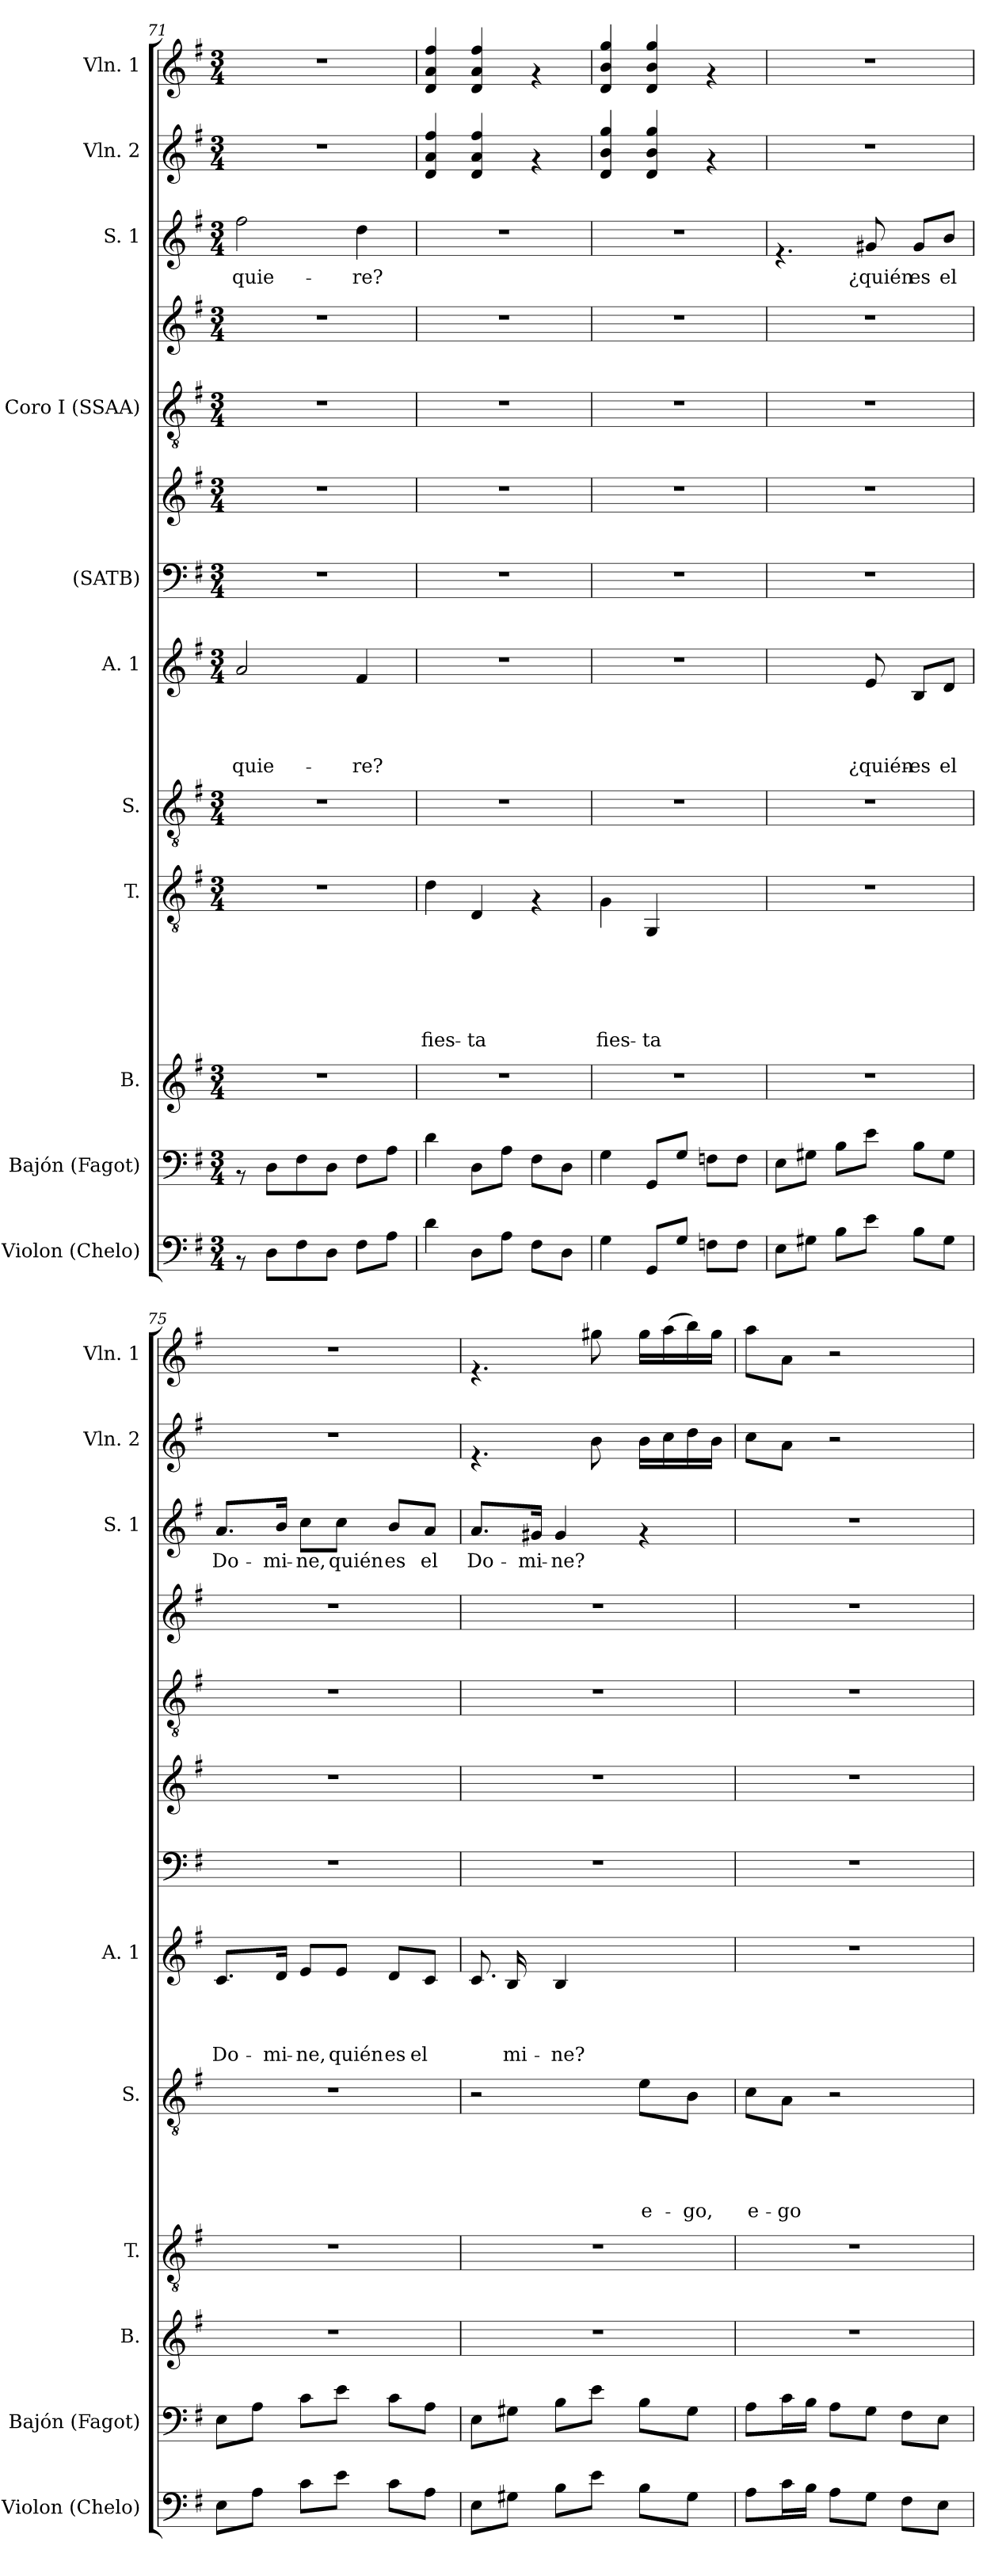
**kern	**kern	**kern	**kern	**text	**text	**text	**text	**text	**text	**kern	**text	**text	**text	**text	**text	**kern	**text	**text	**text	**text	**kern	**kern	**kern	**kern	**kern	**text	**kern	**kern
*part11	*part10	*part9	*part8	*part8	*part8	*part8	*part8	*part8	*part8	*part7	*part7	*part7	*part7	*part7	*part7	*part6	*part6	*part6	*part6	*part6	*part5	*part5	*part4	*part4	*part3	*part3	*part2	*part1
*staff13	*staff12	*staff11	*staff10	*staff10	*staff10	*staff10	*staff10	*staff10	*staff10	*staff9	*staff9	*staff9	*staff9	*staff9	*staff9	*staff8	*staff8	*staff8	*staff8	*staff8	*staff7	*staff6	*staff5	*staff4	*staff3	*staff3	*staff2	*staff1
*I"Violon (Chelo)	*I"Bajón (Fagot)	*I"B.	*I"T.	*	*	*	*	*	*	*I"S.	*	*	*	*	*	*I"A. 1	*	*	*	*	*I"(SATB)	*	*I"Coro I (SSAA)	*	*I"S. 1	*	*I"Vln. 2	*I"Vln. 1
*I'Violon (Chelo)	*I'Bajón (Fagot)	*I'B.	*I'T.	*	*	*	*	*	*	*I'S.	*	*	*	*	*	*I'A. 1	*	*	*	*	*	*	*	*	*I'S. 1	*	*I'Vln. 2	*I'Vln. 1
!!LO:PB:g=z
*clefF4	*clefF4	*clefG2	*clefGv2	*	*	*	*	*	*	*clefGv2	*	*	*	*	*	*clefG2	*	*	*	*	*clefF4	*clefG2	*clefGv2	*clefG2	*clefG2	*	*clefG2	*clefG2
*k[f#]	*k[f#]	*k[f#]	*k[f#]	*	*	*	*	*	*	*k[f#]	*	*	*	*	*	*k[f#]	*	*	*	*	*k[f#]	*k[f#]	*k[f#]	*k[f#]	*k[f#]	*	*k[f#]	*k[f#]
*G:	*G:	*G:	*G:	*	*	*	*	*	*	*G:	*	*	*	*	*	*G:	*	*	*	*	*G:	*G:	*G:	*G:	*G:	*	*G:	*G:
*M3/4	*M3/4	*M3/4	*M3/4	*	*	*	*	*	*	*M3/4	*	*	*	*	*	*M3/4	*	*	*	*	*M3/4	*M3/4	*M3/4	*M3/4	*M3/4	*	*M3/4	*M3/4
=71	=71	=71	=71	=71	=71	=71	=71	=71	=71	=71	=71	=71	=71	=71	=71	=71	=71	=71	=71	=71	=71	=71	=71	=71	=71	=71	=71	=71
!	!	!	!	!	!	!	!	!	!	!	!	!	!	!	!	!	!	!	!	!LO:LY:b	!	!	!	!	!	!LO:LY:b	!	!
8rAA	8rAA	2.r	2.r	.	.	.	.	.	.	2.r	.	.	.	.	.	2a/	.	.	.	quie-	2.r	2.r	2.r	2.r	2ff#\	quie-	2.r	2.r
8D\L	8D\L	.	.	.	.	.	.	.	.	.	.	.	.	.	.	.	.	.	.	.	.	.	.	.	.	.	.	.
8F#\	8F#\	.	.	.	.	.	.	.	.	.	.	.	.	.	.	.	.	.	.	.	.	.	.	.	.	.	.	.
8D\J	8D\J	.	.	.	.	.	.	.	.	.	.	.	.	.	.	.	.	.	.	.	.	.	.	.	.	.	.	.
!	!	!	!	!	!	!	!	!	!	!	!	!	!	!	!	!	!	!	!	!LO:LY:b	!	!	!	!	!	!LO:LY:b	!	!
8F#\L	8F#\L	.	.	.	.	.	.	.	.	.	.	.	.	.	.	4f#/	.	.	.	-re?	.	.	.	.	4dd\	-re?	.	.
8A\J	8A\J	.	.	.	.	.	.	.	.	.	.	.	.	.	.	.	.	.	.	.	.	.	.	.	.	.	.	.
=72	=72	=72	=72	=72	=72	=72	=72	=72	=72	=72	=72	=72	=72	=72	=72	=72	=72	=72	=72	=72	=72	=72	=72	=72	=72	=72	=72	=72
!	!	!	!	!	!	!	!	!	!LO:LY:b	!	!	!	!	!	!	!	!	!	!	!	!	!	!	!	!	!	!	!
4d\	4d\	2.r	4d\	.	.	.	.	.	fies-	2.r	.	.	.	.	.	2.r	.	.	.	.	2.r	2.r	2.r	2.r	2.r	.	4d/ 4a/ 4ff#/	4d/ 4a/ 4ff#/
!	!	!	!	!	!	!	!	!	!LO:LY:b	!	!	!	!	!	!	!	!	!	!	!	!	!	!	!	!	!	!	!
8D\L	8D\L	.	4D/	.	.	.	.	.	-ta	.	.	.	.	.	.	.	.	.	.	.	.	.	.	.	.	.	4d/ 4a/ 4ff#/	4d/ 4a/ 4ff#/
8A\J	8A\J	.	.	.	.	.	.	.	.	.	.	.	.	.	.	.	.	.	.	.	.	.	.	.	.	.	.	.
8F#\L	8F#\L	.	4rF	.	.	.	.	.	.	.	.	.	.	.	.	.	.	.	.	.	.	.	.	.	.	.	4rf	4rf
8D\J	8D\J	.	.	.	.	.	.	.	.	.	.	.	.	.	.	.	.	.	.	.	.	.	.	.	.	.	.	.
=73	=73	=73	=73	=73	=73	=73	=73	=73	=73	=73	=73	=73	=73	=73	=73	=73	=73	=73	=73	=73	=73	=73	=73	=73	=73	=73	=73	=73
!	!	!	!	!	!	!	!	!	!LO:LY:b	!	!	!	!	!	!	!	!	!	!	!	!	!	!	!	!	!	!	!
4G\	4G\	2.r	4G\	.	.	.	.	.	fies-	2.r	.	.	.	.	.	2.r	.	.	.	.	2.r	2.r	2.r	2.r	2.r	.	4d/ 4b/ 4gg/	4d/ 4b/ 4gg/
!	!	!	!	!	!	!	!	!	!LO:LY:b	!	!	!	!	!	!	!	!	!	!	!	!	!	!	!	!	!	!	!
8GG/L	8GG/L	.	4GG/	.	.	.	.	.	-ta	.	.	.	.	.	.	.	.	.	.	.	.	.	.	.	.	.	4d/ 4b/ 4gg/	4d/ 4b/ 4gg/
8G/J	8G/J	.	.	.	.	.	.	.	.	.	.	.	.	.	.	.	.	.	.	.	.	.	.	.	.	.	.	.
8Fn\L	8Fn\L	.	4ryy	.	.	.	.	.	.	.	.	.	.	.	.	.	.	.	.	.	.	.	.	.	.	.	4rf	4rf
8F\J	8F\J	.	.	.	.	.	.	.	.	.	.	.	.	.	.	.	.	.	.	.	.	.	.	.	.	.	.	.
=74	=74	=74	=74	=74	=74	=74	=74	=74	=74	=74	=74	=74	=74	=74	=74	=74	=74	=74	=74	=74	=74	=74	=74	=74	=74	=74	=74	=74
8E\L	8E\L	2.r	2.r	.	.	.	.	.	.	2.r	.	.	.	.	.	4.ryy	.	.	.	.	2.r	2.r	2.r	2.r	4.rf	.	2.r	2.r
8G#X\J	8G#X\J	.	.	.	.	.	.	.	.	.	.	.	.	.	.	.	.	.	.	.	.	.	.	.	.	.	.	.
8B\L	8B\L	.	.	.	.	.	.	.	.	.	.	.	.	.	.	.	.	.	.	.	.	.	.	.	.	.	.	.
!	!	!	!	!	!	!	!	!	!	!	!	!	!	!	!	!	!	!	!	!LO:LY:b	!	!	!	!	!	!LO:LY:b	!	!
8e\J	8e\J	.	.	.	.	.	.	.	.	.	.	.	.	.	.	8e/	.	.	.	¿quién-	.	.	.	.	8g#X/	¿quién	.	.
!	!	!	!	!	!	!	!	!	!	!	!	!	!	!	!	!	!	!	!	!LO:LY:b	!	!	!	!	!	!LO:LY:b	!	!
8B\L	8B\L	.	.	.	.	.	.	.	.	.	.	.	.	.	.	8B/L	.	.	.	-es	.	.	.	.	8g#/L	es	.	.
!	!	!	!	!	!	!	!	!	!	!	!	!	!	!	!	!	!	!	!	!LO:LY:b	!	!	!	!	!	!LO:LY:b	!	!
8G#\J	8G#\J	.	.	.	.	.	.	.	.	.	.	.	.	.	.	8d/J	.	.	.	el	.	.	.	.	8b/J	el	.	.
!!LO:PB:g=z
=75	=75	=75	=75	=75	=75	=75	=75	=75	=75	=75	=75	=75	=75	=75	=75	=75	=75	=75	=75	=75	=75	=75	=75	=75	=75	=75	=75	=75
!	!	!	!	!	!	!	!	!	!	!	!	!	!	!	!	!	!	!	!	!LO:LY:b	!	!	!	!	!	!LO:LY:b	!	!
8E\L	8E\L	2.r	2.r	.	.	.	.	.	.	2.r	.	.	.	.	.	8.c/L	.	.	.	Do-	2.r	2.r	2.r	2.r	8.a/L	Do-	2.r	2.r
8A\J	8A\J	.	.	.	.	.	.	.	.	.	.	.	.	.	.	.	.	.	.	.	.	.	.	.	.	.	.	.
!	!	!	!	!	!	!	!	!	!	!	!	!	!	!	!	!	!	!	!	!LO:LY:b	!	!	!	!	!	!LO:LY:b	!	!
.	.	.	.	.	.	.	.	.	.	.	.	.	.	.	.	16d/Jk	.	.	.	-mi-	.	.	.	.	16b/Jk	-mi-	.	.
!	!	!	!	!	!	!	!	!	!	!	!	!	!	!	!	!	!	!	!	!LO:LY:b	!	!	!	!	!	!LO:LY:b	!	!
8c\L	8c\L	.	.	.	.	.	.	.	.	.	.	.	.	.	.	8e/L	.	.	.	-ne,	.	.	.	.	8cc\L	-ne,	.	.
!	!	!	!	!	!	!	!	!	!	!	!	!	!	!	!	!	!	!	!	!LO:LY:b	!	!	!	!	!	!LO:LY:b	!	!
8e\J	8e\J	.	.	.	.	.	.	.	.	.	.	.	.	.	.	8e/J	.	.	.	quién	.	.	.	.	8cc\J	quién	.	.
!	!	!	!	!	!	!	!	!	!	!	!	!	!	!	!	!	!	!	!	!LO:LY:b	!	!	!	!	!	!LO:LY:b	!	!
8c\L	8c\L	.	.	.	.	.	.	.	.	.	.	.	.	.	.	8d/L	.	.	.	es	.	.	.	.	8b/L	es	.	.
!	!	!	!	!	!	!	!	!	!	!	!	!	!	!	!	!	!	!	!	!LO:LY:b	!	!	!	!	!	!LO:LY:b	!	!
8A\J	8A\J	.	.	.	.	.	.	.	.	.	.	.	.	.	.	8c/J	.	.	.	el	.	.	.	.	8a/J	el	.	.
=76	=76	=76	=76	=76	=76	=76	=76	=76	=76	=76	=76	=76	=76	=76	=76	=76	=76	=76	=76	=76	=76	=76	=76	=76	=76	=76	=76	=76
*	*	*	*	*	*	*	*	*	*	*	*	*	*	*	*	*^	*	*	*	*	*	*	*	*	*	*	*	*
!	!	!	!	!	!	!	!	!	!	!	!	!	!	!	!	!	!	!	!	!	!	!	!	!	!	!	!LO:LY:b	!	!
8E\L	8E\L	2.r	2.r	.	.	.	.	.	.	2r	.	.	.	.	.	8.c/	8ryy	.	.	.	.	2.r	2.r	2.r	2.r	8.a/L	Do-	4.rf	4.rf
!	!	!	!	!	!	!	!	!	!	!	!	!	!	!	!	!	!	!	!	!	!LO:LY:b	!	!	!	!	!	!	!	!
8G#X\J	8G#X\J	.	.	.	.	.	.	.	.	.	.	.	.	.	.	.	16B/	.	.	.	mi-	.	.	.	.	.	.	.	.
!	!	!	!	!	!	!	!	!	!	!	!	!	!	!	!	!	!	!	!	!	!	!	!	!	!	!	!LO:LY:b	!	!
.	.	.	.	.	.	.	.	.	.	.	.	.	.	.	.	4ryy	16ryy	.	.	.	.	.	.	.	.	16g#X/Jk	-mi-	.	.
!	!	!	!	!	!	!	!	!	!	!	!	!	!	!	!	!	!	!	!	!	!LO:LY:b	!	!	!	!	!	!LO:LY:b	!	!
8B\L	8B\L	.	.	.	.	.	.	.	.	.	.	.	.	.	.	.	4B/	.	.	.	-ne?	.	.	.	.	4g#/	-ne?	.	.
8e\J	8e\J	.	.	.	.	.	.	.	.	.	.	.	.	.	.	.	.	.	.	.	.	.	.	.	.	.	.	8b\	8gg#X\
.	.	.	.	.	.	.	.	.	.	.	.	.	.	.	.	4ryy	.	.	.	.	.	.	.	.	.	.	.	.	.
!	!	!	!	!	!	!	!	!	!	!	!	!	!	!	!LO:LY:b:rj	!	!	!	!	!	!	!	!	!	!	!	!	!	!
8B\L	8B\L	.	.	.	.	.	.	.	.	8e\L	.	.	.	.	e-	.	4ryy	.	.	.	.	.	.	.	.	4rf	.	16b\LL	16gg#\LL
.	.	.	.	.	.	.	.	.	.	.	.	.	.	.	.	.	.	.	.	.	.	.	.	.	.	.	.	16cc\	(>16aa\
!	!	!	!	!	!	!	!	!	!	!	!	!	!	!	!LO:LY:b:rj	!	!	!	!	!	!	!	!	!	!	!	!	!	!
8G#\J	8G#\J	.	.	.	.	.	.	.	.	8B\J	.	.	.	.	-go,	.	.	.	.	.	.	.	.	.	.	.	.	16dd\	16bb\)
.	.	.	.	.	.	.	.	.	.	.	.	.	.	.	.	16ryy	.	.	.	.	.	.	.	.	.	.	.	16b\JJ	16gg#\JJ
*	*	*	*	*	*	*	*	*	*	*	*	*	*	*	*	*v	*v	*	*	*	*	*	*	*	*	*	*	*	*
=77	=77	=77	=77	=77	=77	=77	=77	=77	=77	=77	=77	=77	=77	=77	=77	=77	=77	=77	=77	=77	=77	=77	=77	=77	=77	=77	=77	=77
!	!	!	!	!	!	!	!	!	!	!	!	!	!	!	!LO:LY:b:rj	!	!	!	!	!	!	!	!	!	!	!	!	!
8A\L	8A\L	2.r	2.r	.	.	.	.	.	.	8c\L	.	.	.	.	e-	2.r	.	.	.	.	2.r	2.r	2.r	2.r	2.r	.	8cc\L	8aa\L
!	!	!	!	!	!	!	!	!	!	!	!	!	!	!	!LO:LY:b:rj	!	!	!	!	!	!	!	!	!	!	!	!	!
16c\L	16c\L	.	.	.	.	.	.	.	.	8A\J	.	.	.	.	-go	.	.	.	.	.	.	.	.	.	.	.	8a\J	8a\J
16B\JJ	16B\JJ	.	.	.	.	.	.	.	.	.	.	.	.	.	.	.	.	.	.	.	.	.	.	.	.	.	.	.
8A\L	8A\L	.	.	.	.	.	.	.	.	2r	.	.	.	.	.	.	.	.	.	.	.	.	.	.	.	.	2r	2r
8G\J	8G\J	.	.	.	.	.	.	.	.	.	.	.	.	.	.	.	.	.	.	.	.	.	.	.	.	.	.	.
8F#\L	8F#\L	.	.	.	.	.	.	.	.	.	.	.	.	.	.	.	.	.	.	.	.	.	.	.	.	.	.	.
8E\J	8E\J	.	.	.	.	.	.	.	.	.	.	.	.	.	.	.	.	.	.	.	.	.	.	.	.	.	.	.
=	=	=	=	=	=	=	=	=	=	=	=	=	=	=	=	=	=	=	=	=	=	=	=	=	=	=	=	=
*-	*-	*-	*-	*-	*-	*-	*-	*-	*-	*-	*-	*-	*-	*-	*-	*-	*-	*-	*-	*-	*-	*-	*-	*-	*-	*-	*-	*-
